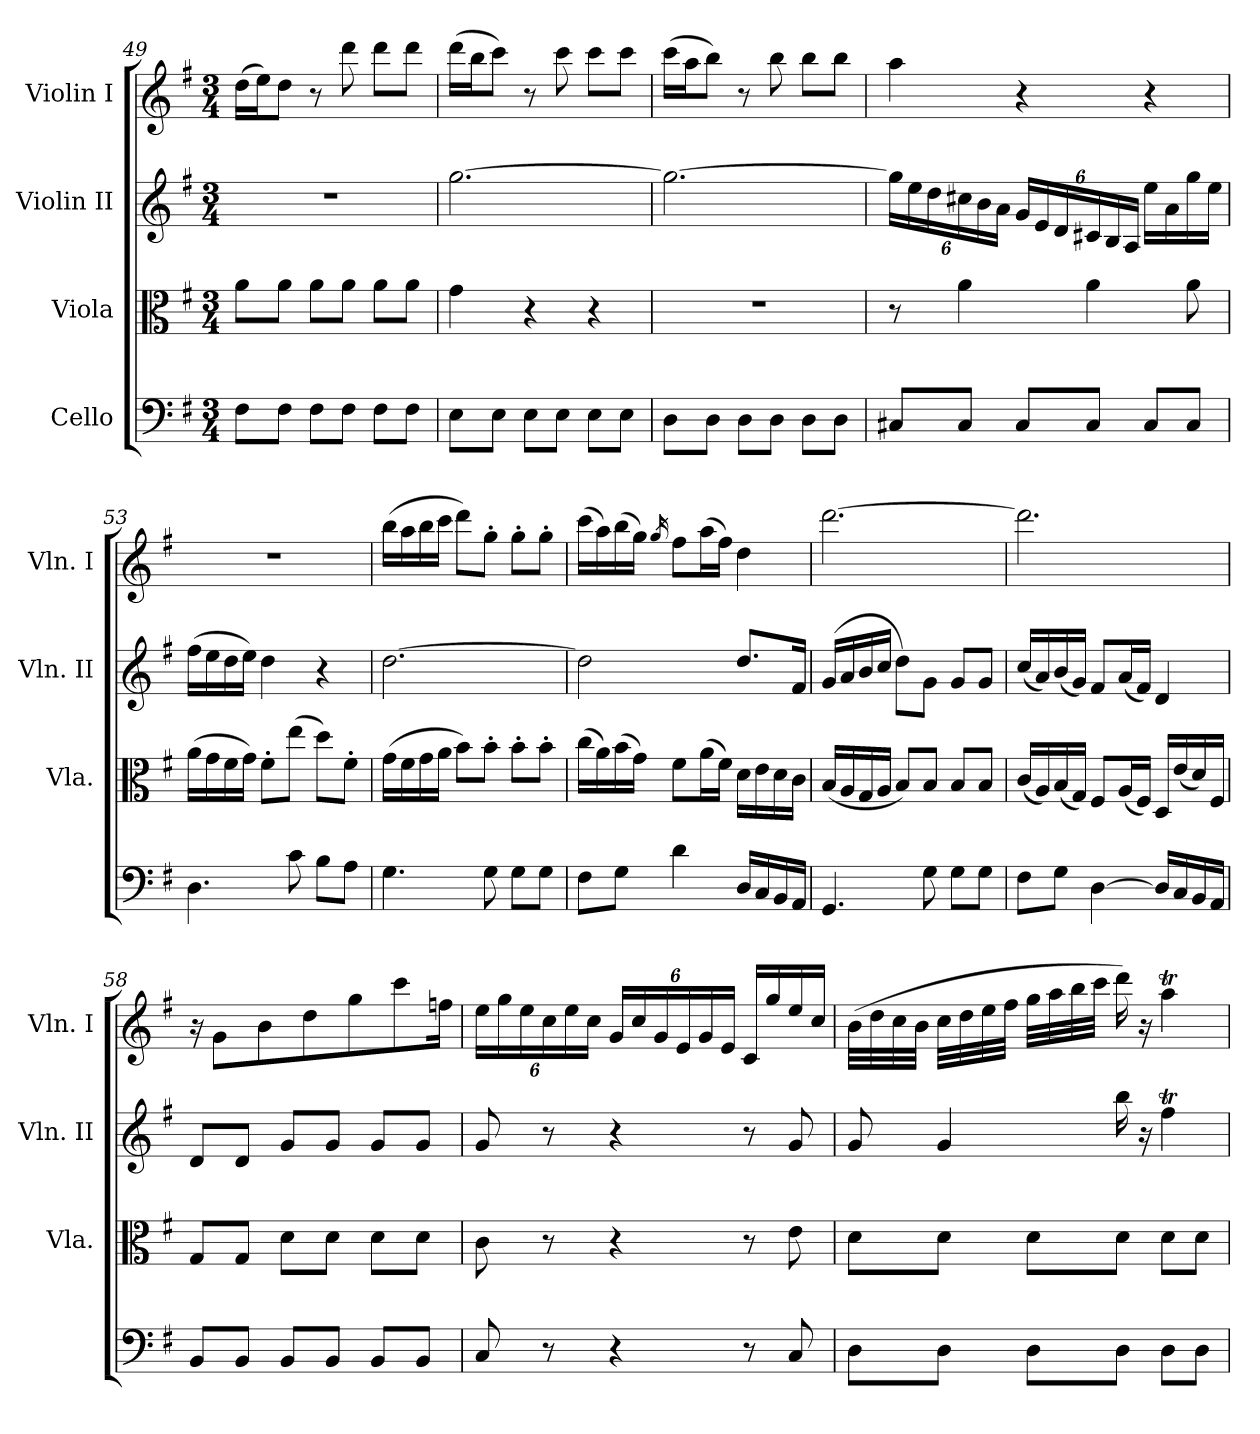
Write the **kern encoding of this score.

**kern	**kern	**kern	**kern
*part4	*part3	*part2	*part1
*staff4	*staff3	*staff2	*staff1
*I"Cello	*I"Viola	*I"Violin II	*I"Violin I
*	*I'Vla.	*I'Vln. II	*I'Vln. I
*clefF4	*clefC3	*clefG2	*clefG2
*k[f#]	*k[f#]	*k[f#]	*k[f#]
*G:	*G:	*G:	*G:
*M3/4	*M3/4	*M3/4	*M3/4
=49	=49	=49	=49
8F#\L	8a\L	2.r	(16dd\LL
.	.	.	16ee\J)
8F#\J	8a\J	.	8dd\J
8F#\L	8a\L	.	8r
8F#\J	8a\J	.	8ddd\
8F#\L	8a\L	.	8ddd\L
8F#\J	8a\J	.	8ddd\J
=50	=50	=50	=50
8E\L	4g\	[2.gg\	(16ddd\LL
.	.	.	16bb\J
8E\J	.	.	8ccc\J)
8E\L	4r	.	8r
8E\J	.	.	8ccc\
8E\L	4r	.	8ccc\L
8E\J	.	.	8ccc\J
=51	=51	=51	=51
8D\L	2.r	2.gg\_	(16ccc\LL
.	.	.	16aa\J
8D\J	.	.	8bb\J)
8D\L	.	.	8r
8D\J	.	.	8bb\
8D\L	.	.	8bb\L
8D\J	.	.	8bb\J
=52	=52	=52	=52
8C#X/L	8r	24gg\LL]	4aa\
.	.	24ee\	.
.	.	24dd\	.
8C#/J	4a\	24cc#X\	.
.	.	24b\	.
.	.	24a\JJ	.
8C#/L	.	24g/LL	4r
.	.	24e/	.
.	.	24d/	.
8C#/J	4a\	24c#X/	.
.	.	24B/	.
.	.	24A/JJ	.
8C#/L	.	16ee\LL	4r
.	.	16a\	.
8C#/J	8a\	16gg\	.
.	.	16ee\JJ	.
=53	=53	=53	=53
4.D\	(16a\LL	(16ff#\LL	2.r
.	16g\	16ee\	.
.	16f#\	16dd\	.
.	16g\JJ)	16ee\JJ)	.
.	8f#'>\L	4dd\	.
8c\	(8ee\J	.	.
8B\L	8dd\L)	4r	.
8A\J	8f#'>\J	.	.
=54	=54	=54	=54
4.G\	(16g\LL	[2.dd\	(16bb\LL
.	16f#\	.	16aa\
.	16g\	.	16bb\
.	16a\JJ	.	16ccc\JJ
.	8b\L)	.	8ddd\L)
8G\	8b'>\J	.	8gg'>\J
8G\L	8b'>\L	.	8gg'>\L
8G\J	8b'>\J	.	8gg'>\J
=55	=55	=55	=55
8F#\L	(16cc\LL	2dd\]	(16ccc\LL
.	16a\)	.	16aa\)
8G\J	(16b\	.	(16bb\
.	16g\JJ)	.	16gg\JJ)
.	.	.	16qgg/
4d\	8f#\L	.	8ff#\L
.	(16a\L	.	(16aa\L
.	16f#\JJ)	.	16ff#\JJ)
16D/LL	16d\LL	8.dd/L	4dd\
16C/	16e\	.	.
16BB/	16d\	.	.
16AA/JJ	16c\JJ	16f#/Jk	.
=56	=56	=56	=56
4.GG/	(16B/LL	(16g/LL	[2.ddd\
.	16A/	16a/	.
.	16G/	16b/	.
.	16A/JJ	16cc/JJ	.
.	8B/L)	8dd\L)	.
8G\	8B/J	8g\J	.
8G\L	8B/L	8g/L	.
8G\J	8B/J	8g/J	.
=57	=57	=57	=57
8F#\L	(16c/LL	(16cc/LL	2.ddd\]
.	16A/)	16a/)	.
8G\J	(16B/	(16b/	.
.	16G/JJ)	16g/JJ)	.
[4D\	8F#/L	8f#/L	.
.	(16A/L	(16a/L	.
.	16F#/JJ)	16f#/JJ)	.
16D/LL]	16D/LL	4d/	.
16C/	(16e/	.	.
16BB/	16d/)	.	.
16AA/JJ	16F#/JJ	.	.
=58	=58	=58	=58
8BB/L	8G/L	8d/L	16r
.	.	.	8g\L
8BB/J	8G/J	8d/J	.
.	.	.	8b\
8BB/L	8d\L	8g/L	.
.	.	.	8dd\
8BB/J	8d\J	8g/J	.
.	.	.	8gg\
8BB/L	8d\L	8g/L	.
.	.	.	8ccc\
8BB/J	8d\J	8g/J	.
.	.	.	16ffn\Jk
=59	=59	=59	=59
8C/	8c\	8g/	24ee\LL
.	.	.	24gg\
.	.	.	24ee\
8r	8r	8r	24cc\
.	.	.	24ee\
.	.	.	24cc\JJ
4r	4r	4r	24g/LL
.	.	.	24cc/
.	.	.	24g/
.	.	.	24e/
.	.	.	24g/
.	.	.	24e/JJ
8r	8r	8r	16c/LL
.	.	.	16gg/
8C/	8e\	8g/	16ee/
.	.	.	16cc/JJ
=60	=60	=60	=60
8D\L	8d\L	8g/	(32b\LLL
.	.	.	32dd\
.	.	.	32cc\
.	.	.	32b\JJJ
8D\J	8d\J	4g/	32cc\LLL
.	.	.	32dd\
.	.	.	32ee\
.	.	.	32ff#\JJJ
8D\L	8d\L	.	32gg\LLL
.	.	.	32aa\
.	.	.	32bb\
.	.	.	32ccc\JJJ
8D\J	8d\J	16bb\	16ddd\)
.	.	16r	16r
8D\L	8d\L	4ff#t\	4aaT\
8D\J	8d\J	.	.
=	=	=	=
*-	*-	*-	*-
